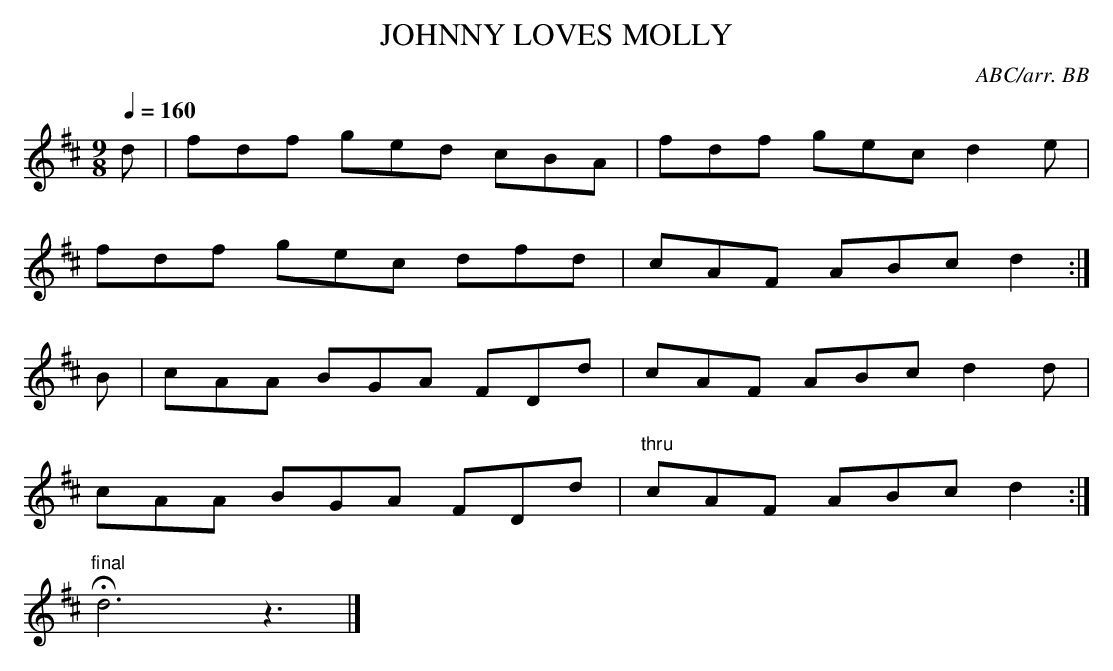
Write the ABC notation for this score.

X:1
T:JOHNNY LOVES MOLLY
C:ABC/arr. BB
L:1/8
Q:1/4=160
M:9/8
K:D
d|fdf ged cBA|fdf gec d2e|
fdf gec dfd|cAF ABc d2:|
B|cAA BGA FDd|cAF ABc d2d|
cAA BGA FDd|"thru"cAF ABc d2:|
"final"Hd6z3|]
